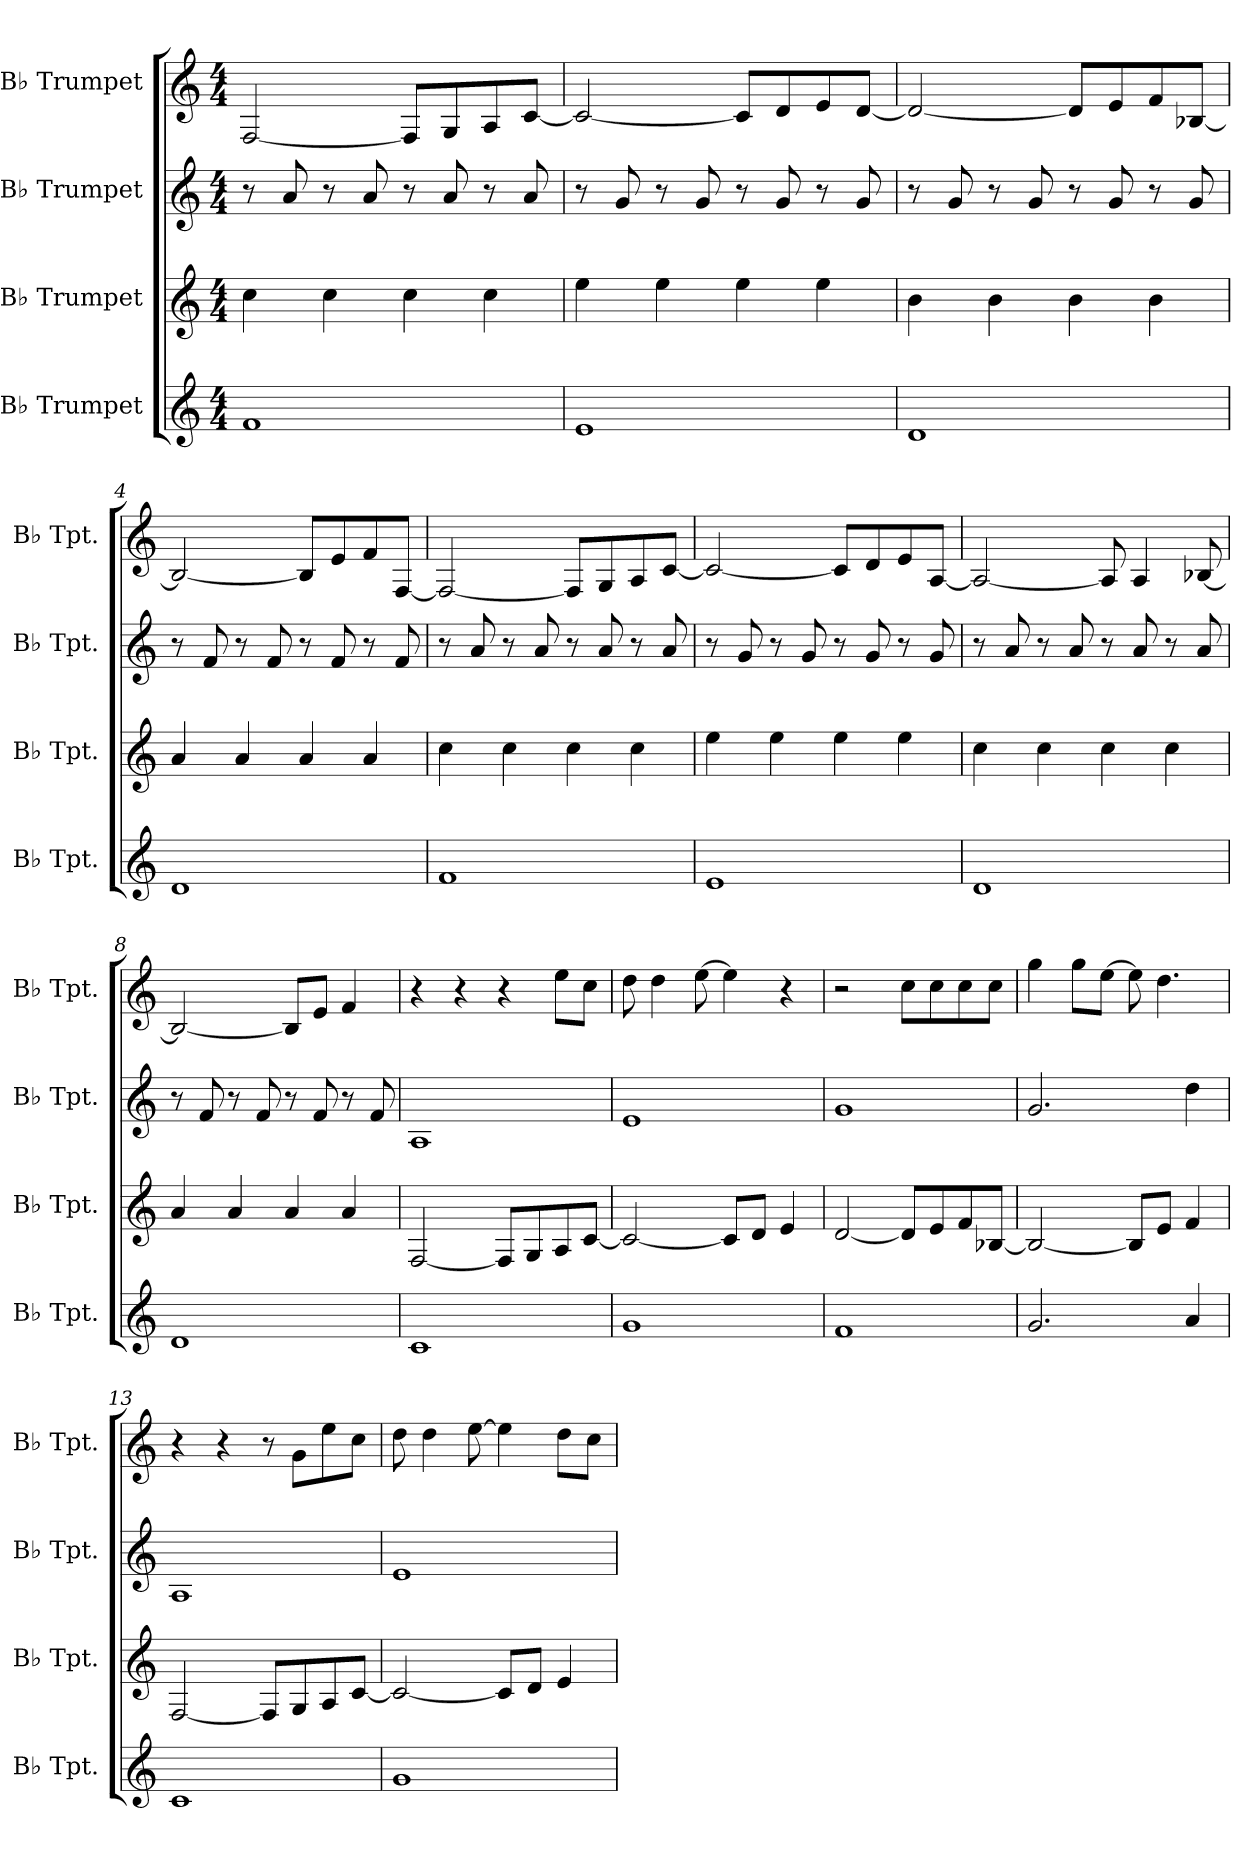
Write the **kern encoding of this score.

**kern	**kern	**kern	**kern
*part4	*part3	*part2	*part1
*staff4	*staff3	*staff2	*staff1
*I"B♭ Trumpet	*I"B♭ Trumpet	*I"B♭ Trumpet	*I"B♭ Trumpet
*I'B♭ Tpt.	*I'B♭ Tpt.	*I'B♭ Tpt.	*I'B♭ Tpt.
*clefG2	*clefG2	*clefG2	*clefG2
*ITrd1c2	*ITrd1c2	*ITrd1c2	*ITrd1c2
*k[b-e-]	*k[b-e-]	*k[b-e-]	*k[b-e-]
*M4/4	*M4/4	*M4/4	*M4/4
=1	=1	=1	=1
1e-	4b-\	8r	[2E-/
.	.	8g/	.
.	4b-\	8r	.
.	.	8g/	.
.	4b-\	8r	8E-/L]
.	.	8g/	8F/
.	4b-\	8r	8G/
.	.	8g/	[8B-/J
=2	=2	=2	=2
1d	4dd\	8r	2B-/_
.	.	8f/	.
.	4dd\	8r	.
.	.	8f/	.
.	4dd\	8r	8B-/L]
.	.	8f/	8c/
.	4dd\	8r	8d/
.	.	8f/	[8c/J
=3	=3	=3	=3
1c	4a\	8r	2c/_
.	.	8f/	.
.	4a\	8r	.
.	.	8f/	.
.	4a\	8r	8c/L]
.	.	8f/	8d/
.	4a\	8r	8e-/
.	.	8f/	[8A-X/J
=4	=4	=4	=4
1c	4g/	8r	2A-/_
.	.	8e-/	.
.	4g/	8r	.
.	.	8e-/	.
.	4g/	8r	8A-/L]
.	.	8e-/	8d/
.	4g/	8r	8e-/
.	.	8e-/	[8E-/J
!!LO:LB:g=z
=5	=5	=5	=5
1e-	4b-\	8r	2E-/_
.	.	8g/	.
.	4b-\	8r	.
.	.	8g/	.
.	4b-\	8r	8E-/L]
.	.	8g/	8F/
.	4b-\	8r	8G/
.	.	8g/	[8B-/J
=6	=6	=6	=6
1d	4dd\	8r	2B-/_
.	.	8f/	.
.	4dd\	8r	.
.	.	8f/	.
.	4dd\	8r	8B-/L]
.	.	8f/	8c/
.	4dd\	8r	8d/
.	.	8f/	[8G/J
=7	=7	=7	=7
1c	4b-\	8r	2G/_
.	.	8g/	.
.	4b-\	8r	.
.	.	8g/	.
.	4b-\	8r	8G/]
.	.	8g/	4G/
.	4b-\	8r	.
.	.	8g/	[8A-X/
=8	=8	=8	=8
1c	4g/	8r	2A-/_
.	.	8e-/	.
.	4g/	8r	.
.	.	8e-/	.
.	4g/	8r	8A-/L]
.	.	8e-/	8d/J
.	4g/	8r	4e-/
.	.	8e-/	.
!!LO:PB:g=z
=9	=9	=9	=9
1B-	[2E-/	1G	4r
.	.	.	4r
.	8E-/L]	.	4r
.	8F/	.	.
.	8G/	.	8dd\L
.	[8B-/J	.	8b-\J
=10	=10	=10	=10
1f	2B-/_	1d	8cc\
.	.	.	4cc\
.	.	.	[8dd\
.	8B-/L]	.	4dd\]
.	8c/J	.	.
.	4d/	.	4r
=11	=11	=11	=11
1e-	[2c/	1f	2r
.	8c/L]	.	8b-\L
.	8d/	.	8b-\
.	8e-/	.	8b-\
.	[8A-X/J	.	8b-\J
=12	=12	=12	=12
2.f/	2A-/_	2.f/	4ff\
.	.	.	8ff\L
.	.	.	[8dd\J
.	8A-/L]	.	8dd\]
.	8d/J	.	4.cc\
4g/	4e-/	4cc\	.
=13	=13	=13	=13
1B-	[2E-/	1G	4r
.	.	.	4r
.	8E-/L]	.	8r
.	8F/	.	8f\L
.	8G/	.	8dd\
.	[8B-/J	.	8b-\J
=14	=14	=14	=14
1f	2B-/_	1d	8cc\
.	.	.	4cc\
.	.	.	[8dd\
.	8B-/L]	.	4dd\]
.	8c/J	.	.
.	4d/	.	8cc\L
.	.	.	8b-\J
=	=	=	=
*-	*-	*-	*-
